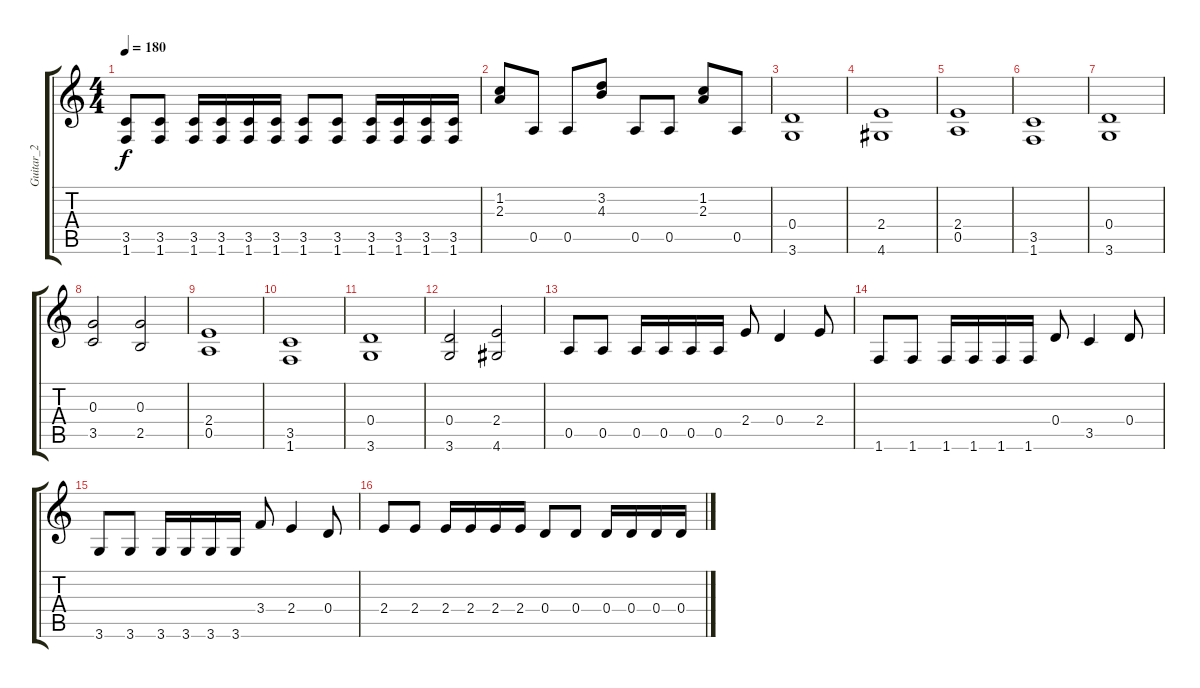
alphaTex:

\track ("Guitar_2" "Guitar_2") {instrument distortionguitar}
\staff {score tabs}
\tuning (E4 B3 G3 D3 A2 E2) {hide}
\ts (4 4)
\tempo 180
\clef g2
\ks c
(3.5 1.6).8{dy f} (3.5 1.6).8 (3.5 1.6).16 (3.5 1.6).16 (3.5 1.6).16 (3.5 1.6).16 (3.5 1.6).8 (3.5 1.6).8 (3.5 1.6).16 (3.5 1.6).16 (3.5 1.6).16 (3.5 1.6).16 |
(1.2 2.3).8 0.5.8 0.5.8 (3.2 4.3).8 0.5.8 0.5.8 (1.2 2.3).8 0.5.8 |
(0.4 3.6).1 |
(2.4 4.6).1 |
(2.4 0.5).1 |
(3.5 1.6).1 |
(0.4 3.6).1 |
(0.3 3.5).2 (0.3 2.5).2 |
(2.4 0.5).1 |
(3.5 1.6).1 |
(0.4 3.6).1 |
(0.4 3.6).2 (2.4 4.6).2 |
0.5.8 0.5.8 0.5.16 0.5.16 0.5.16 0.5.16 2.4.8 0.4.4 2.4.8 |
1.6.8 1.6.8 1.6.16 1.6.16 1.6.16 1.6.16 0.4.8 3.5.4 0.4.8 |
3.6.8 3.6.8 3.6.16 3.6.16 3.6.16 3.6.16 3.4.8 2.4.4 0.4.8 |
2.4.8 2.4.8 2.4.16 2.4.16 2.4.16 2.4.16 0.4.8 0.4.8 0.4.16 0.4.16 0.4.16 0.4.16
